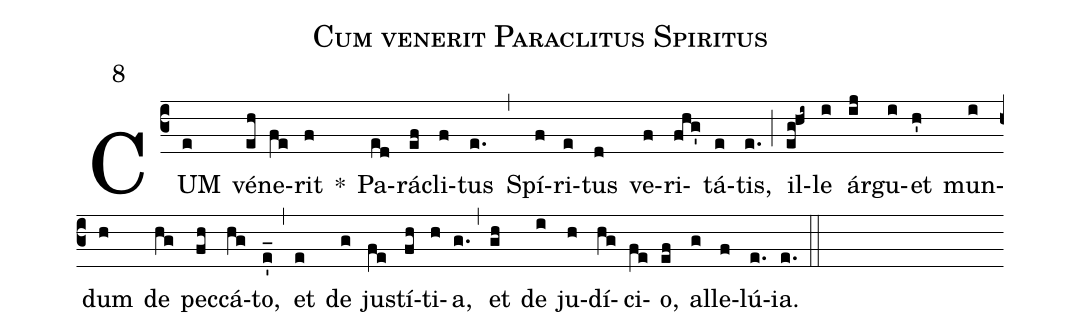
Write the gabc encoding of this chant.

name:Cum venerit Paraclitus Spiritus;
mode:8;
annotation:8;
office-part:Antiphonae;
%%
(c3) CUM(e) vé(eh)ne(fe)rit(f) *() Pa(ed)rá(ef)cli(f)tus(e.) (,) Spí(f)ri(e)tus(d) ve(f)ri(fhg')tá(e)tis,(e.) (;) il(eg!hi~)le(i) ár(ij)gu(i)et(h') mun(i)dum(h) de(hg) pec(fh)cá(hg)to,(e'_) (,) et(e) de(g) ju(fe)stí(fh)ti(h)a,(g.) (,) et(gh) de(i) ju(h)dí(hg)ci(fe)o,(ef) al(g)le(f)lú(e.)ia.(e.) (::)
